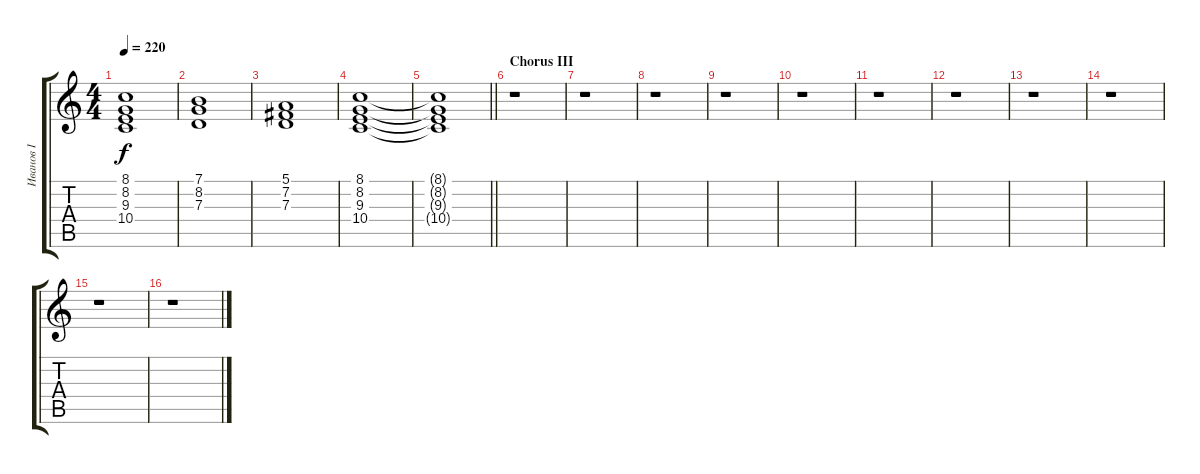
\track ("Иванов I" "Иванов I") {instrument stringensemble1}
\staff {score tabs}
\tuning (E4 B3 G3 D3 A2 E2) {hide}
\ts (4 4)
\tempo 220
\clef g2
\ks c
(8.1{t} 8.2{t} 9.3{t} 10.4{t}).1{dy f} |
(7.1 8.2 7.3).1 |
(5.1 7.2 7.3).1 |
(8.1 8.2 9.3 10.4).1 |
\barLineRight lightlight
(8.1{t} 8.2{t} 9.3{t} 10.4{t}).1 |
\section ("" "Chorus III")
r.1 |
r.1 |
r.1 |
r.1 |
r.1 |
r.1 |
r.1 |
r.1 |
r.1 |
r.1 |
r.1
